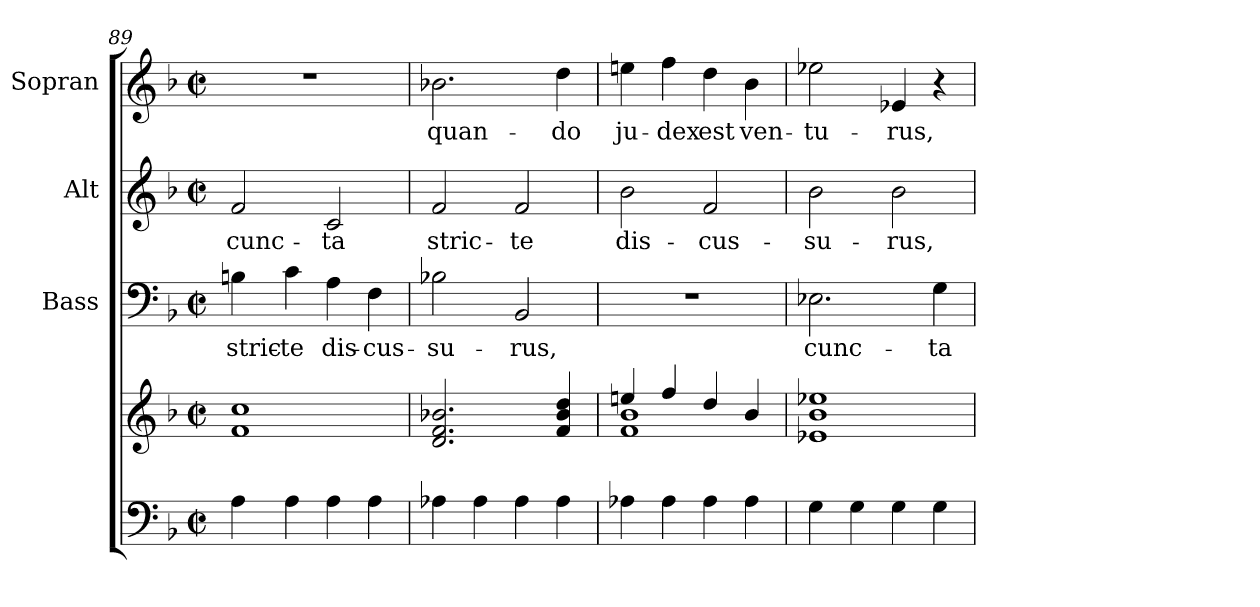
**kern	**kern	**kern	**text	**kern	**text	**kern	**text
*part4	*part4	*part3	*part3	*part2	*part2	*part1	*part1
*staff5	*staff4	*staff3	*staff3	*staff2	*staff2	*staff1	*staff1
*	*	*I"Bass	*	*I"Alt	*	*I"Sopran	*
*	*	*I'B.	*	*I'A.	*	*I'S.	*
*clefF4	*clefG2	*clefF4	*	*clefG2	*	*clefG2	*
*k[b-]	*k[b-]	*k[b-]	*	*k[b-]	*	*k[b-]	*
*F:	*F:	*F:	*	*F:	*	*F:	*
*M2/2	*M2/2	*M2/2	*	*M2/2	*	*M2/2	*
*met(c|)	*met(c|)	*met(c|)	*	*met(c|)	*	*met(c|)	*
=89	=89	=89	=89	=89	=89	=89	=89
!	!	!	!LO:LY:b	!	!LO:LY:b	!	!
4A\	1f 1cc	4Bn\	stric-	2f/	cunc-	1r	.
!	!	!	!LO:LY:b	!	!	!	!
4A\	.	4c\	-te	.	.	.	.
!	!	!	!LO:LY:b	!	!LO:LY:b	!	!
4A\	.	4A\	dis-	2c/	-ta	.	.
!	!	!	!LO:LY:b	!	!	!	!
4A\	.	4F\	-cus-	.	.	.	.
=90	=90	=90	=90	=90	=90	=90	=90
!	!	!	!LO:LY:b	!	!LO:LY:b	!	!LO:LY:b
4A-X\	2.d/ 2.f/ 2.b-X/	2B-X\	-su-	2f/	stric-	2.b-X\	quan-
4A-\	.	.	.	.	.	.	.
!	!	!	!LO:LY:b	!	!LO:LY:b	!	!
4A-\	.	2BB-/	-rus,	2f/	-te	.	.
!	!	!	!	!	!	!	!LO:LY:b
4A-\	4f/ 4b-/ 4dd/	.	.	.	.	4dd\	-do
=91	=91	=91	=91	=91	=91	=91	=91
*	*^	*	*	*	*	*	*
!	!	!	!	!	!	!LO:LY:b	!	!LO:LY:b
4A-X\	4een/	1f 1b-	1r	.	2b-\	dis-	4een\	ju-
!	!	!	!	!	!	!	!	!LO:LY:b
4A-\	4ff/	.	.	.	.	.	4ff\	-dex
!	!	!	!	!	!	!LO:LY:b	!	!LO:LY:b
4A-\	4dd/	.	.	.	2f/	-cus-	4dd\	est
!	!	!	!	!	!	!	!	!LO:LY:b
4A-\	4b-/	.	.	.	.	.	4b-\	ven-
*	*v	*v	*	*	*	*	*	*
!!LO:PB:g=z
=92	=92	=92	=92	=92	=92	=92	=92
!	!	!	!LO:LY:b	!	!LO:LY:b	!	!LO:LY:b
4G\	1e-X 1b- 1ee-X	2.E-X\	cunc-	2b-\	-su-	2ee-X\	-tu-
4G\	.	.	.	.	.	.	.
!	!	!	!	!	!LO:LY:b	!	!LO:LY:b
4G\	.	.	.	2b-\	-rus,	4e-X/	-rus,
!	!	!	!LO:LY:b	!	!	!	!
4G\	.	4G\	-ta	.	.	4r	.
=	=	=	=	=	=	=	=
*-	*-	*-	*-	*-	*-	*-	*-
